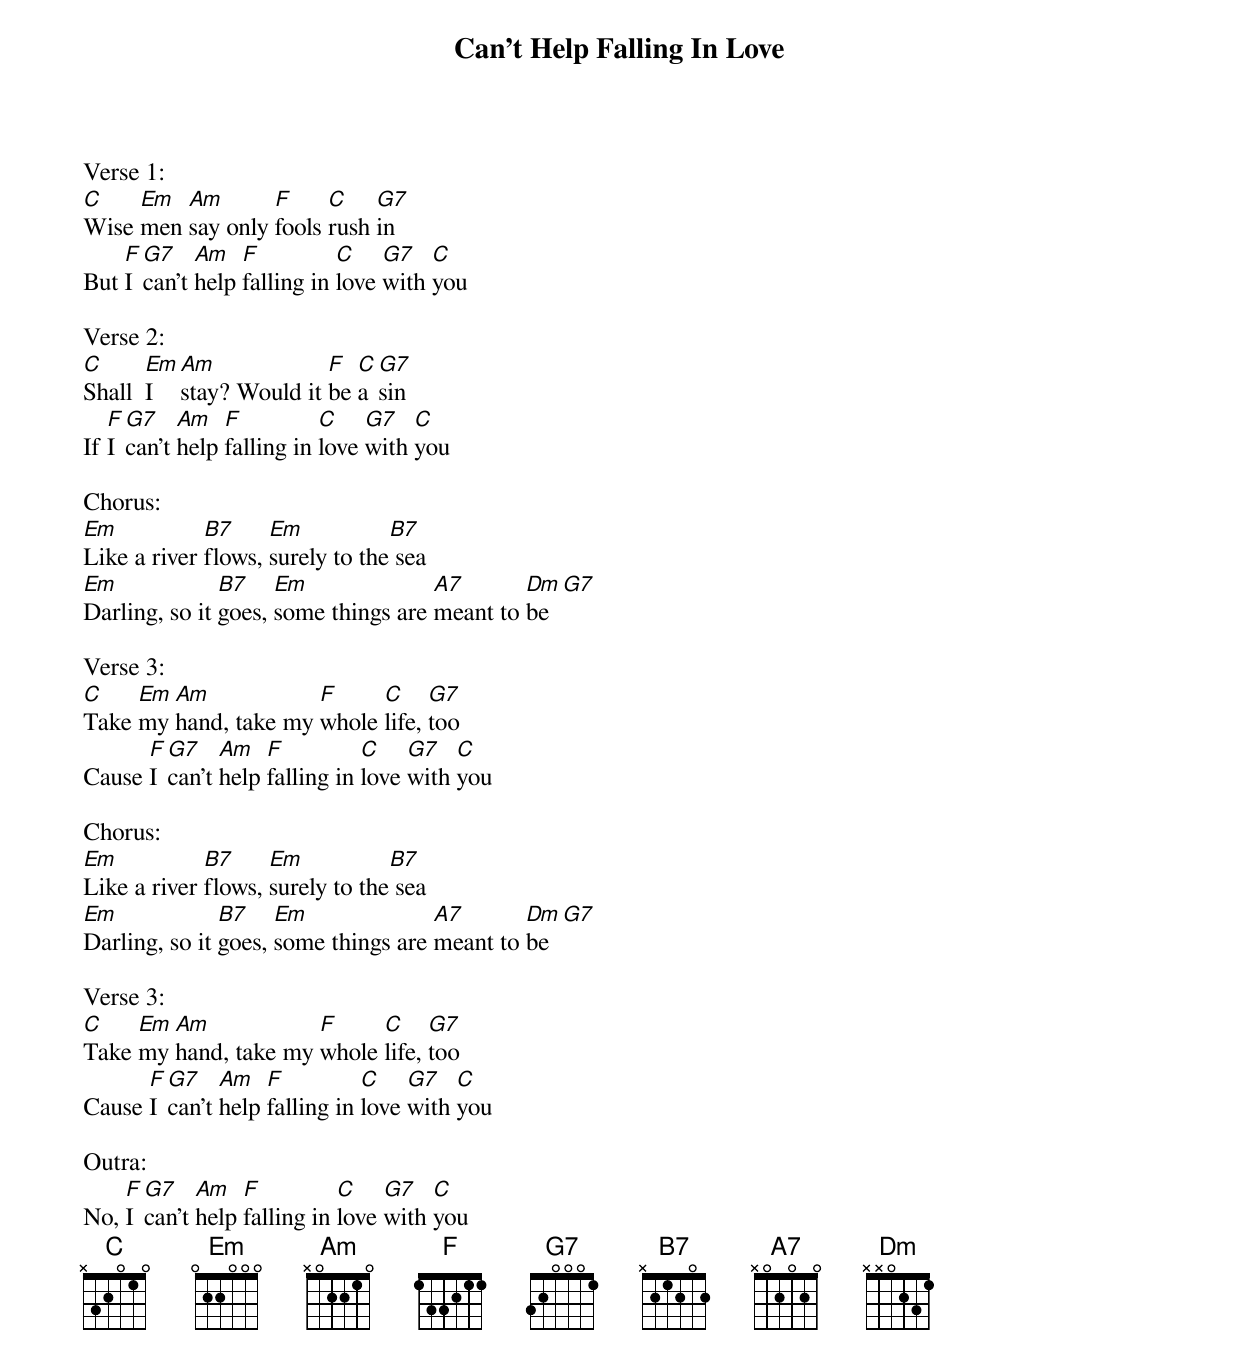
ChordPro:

{title: Can't Help Falling In Love}
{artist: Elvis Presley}
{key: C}
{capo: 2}
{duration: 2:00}
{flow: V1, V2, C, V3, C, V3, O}

Verse 1:
[C]Wise [Em]men [Am]say only [F]fools [C]rush [G7]in
But [F]I [G7]can't [Am]help [F]falling in [C]love [G7]with [C]you

Verse 2:
[C]Shall  [Em]I  [Am]stay? Would it [F]be [C]a [G7]sin
If [F]I [G7]can't [Am]help [F]falling in [C]love [G7]with [C]you

Chorus:
[Em]Like a river [B7]flows, [Em]surely to the[B7] sea
[Em]Darling, so it [B7]goes, [Em]some things are [A7]meant to [Dm]be  [G7]

Verse 3:
[C]Take [Em]my [Am]hand, take my [F]whole [C]life, [G7]too
Cause [F]I [G7]can't [Am]help [F]falling in [C]love [G7]with [C]you

Chorus:
[Em]Like a river [B7]flows, [Em]surely to the[B7] sea
[Em]Darling, so it [B7]goes, [Em]some things are [A7]meant to [Dm]be  [G7]

Verse 3:
[C]Take [Em]my [Am]hand, take my [F]whole [C]life, [G7]too
Cause [F]I [G7]can't [Am]help [F]falling in [C]love [G7]with [C]you

Outra:
No, [F]I [G7]can't [Am]help [F]falling in [C]love [G7]with [C]you
